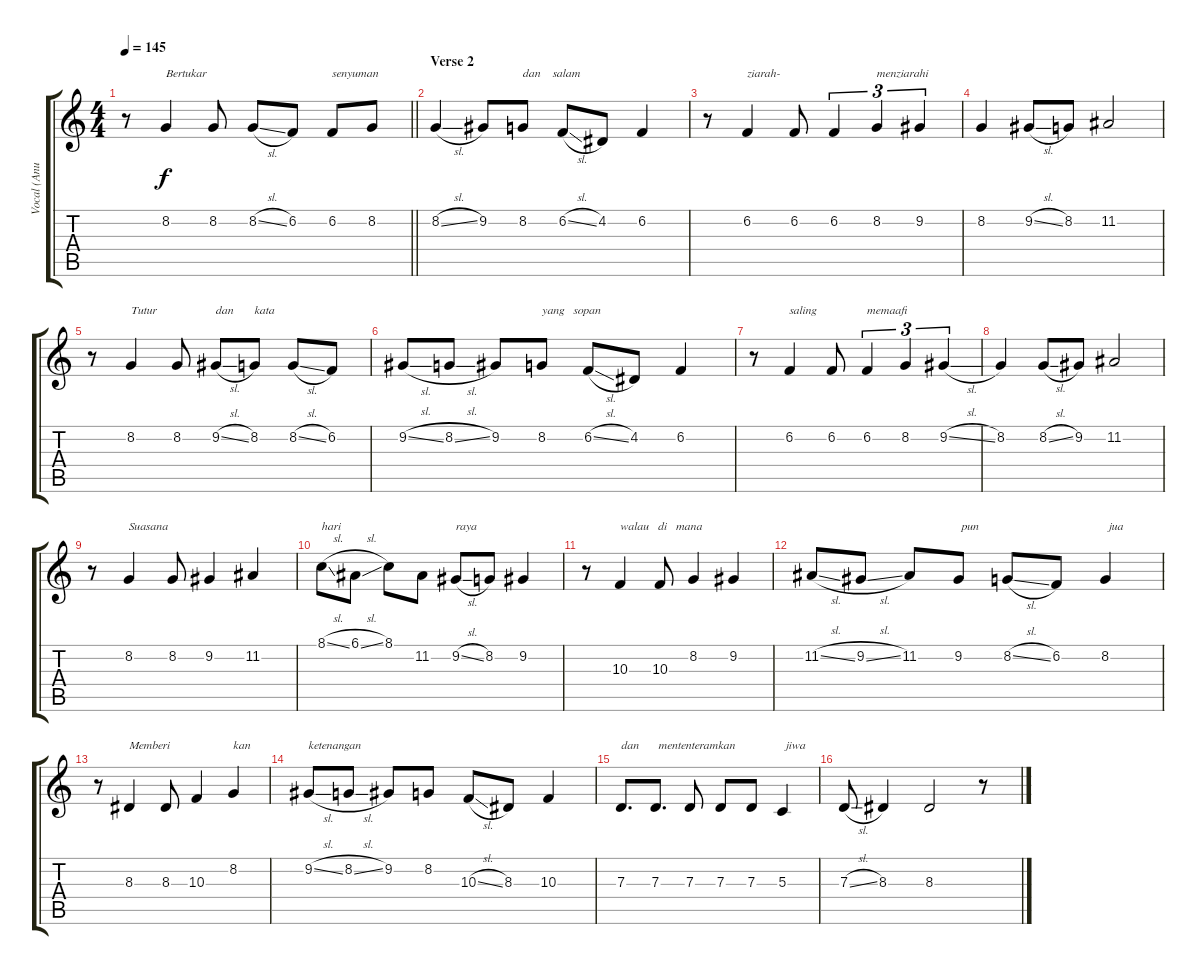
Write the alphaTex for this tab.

\track ("Vocal (Anuar & Edlina)" "Vocal (Anu") {instrument lead1square}
\staff {score tabs}
\tuning (E4 B3 G3 D3 A2 E2) {hide}
\ts (4 4)
\tempo 145
\clef g2
\barLineRight lightlight
\ks c
r.8{dy f instrument panflute} 8.2.4{txt "Bertukar "} 8.2.8 8.2{sl}.8 6.2.8 6.2.8{txt "senyuman "} 8.2.8 |
\section ("" "Verse 2")
8.2{sl}.4 9.2.8 8.2.8{txt "dan    salam "} 6.2{sl}.8 4.2.8 6.2.4 |
r.8 6.2.4{txt "ziarah-"} 6.2.8 6.2.4{tu (3 2)} 8.2.4{tu (3 2) txt "menziarahi"} 9.2.4{tu (3 2)} |
8.2.4 9.2{sl}.8 8.2.8 11.2.2 |
r.8 8.2.4{txt "Tutur "} 8.2.8 9.2{sl}.8{txt "dan "} 8.2.8{txt "kata "} 8.2{sl}.8 6.2.8 |
9.2{sl}.8 8.2{sl}.8 9.2.8 8.2.8{txt "yang   sopan "} 6.2{sl}.8 4.2.8 6.2.4 |
r.8 6.2.4{txt "saling "} 6.2.8 6.2.4{tu (3 2) txt "memaafi"} 8.2.4{tu (3 2)} 9.2{sl}.4{tu (3 2)} |
8.2.4 8.2{sl}.8 9.2.8 11.2.2 |
r.8 8.2.4{txt "Suasana "} 8.2.8 9.2.4 11.2.4 |
8.1{sl}.8{txt "hari "} 6.1{sl}.8 8.1.8 11.2.8 9.2{sl}.8{txt "raya "} 8.2.8 9.2.4 |
r.8 10.3.4{txt "walau   di   mana"} 10.3.8 8.2.4 9.2.4 |
11.2{sl}.8 9.2{sl}.8 11.2.8 9.2.8{txt " pun"} 8.2{sl}.8 6.2.8 8.2.4{txt " jua"} |
r.8 8.3.4{txt "Memberi"} 8.3.8 10.3.4 8.2.4{txt "kan "} |
9.2{sl}.8{txt "ketenangan "} 8.2{sl}.8 9.2.8 8.2.8 10.3{sl}.8 8.3.8 10.3.4 |
7.3.8{d txt "dan"} 7.3.8{d txt " mententeramkan"} 7.3.8 7.3.8 7.3.8 5.3.4{txt " jiwa"} |
7.3{sl}.8 8.3.4 8.3.2 r.8
